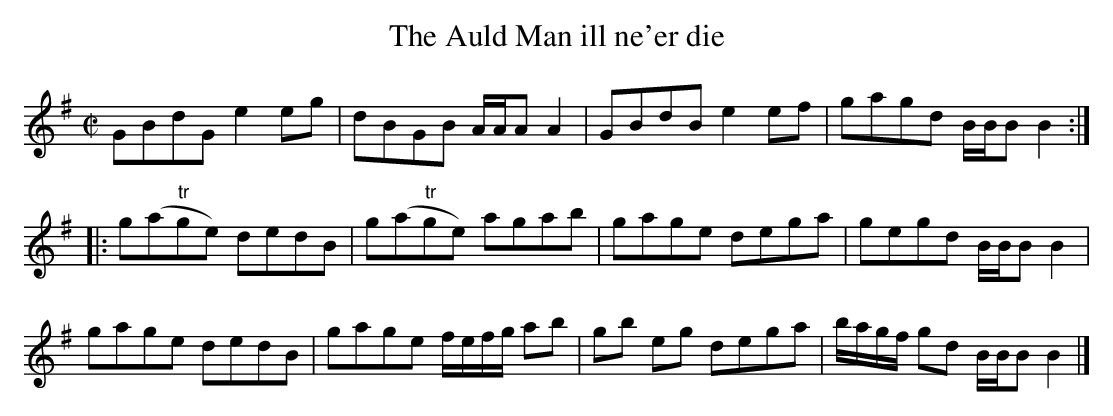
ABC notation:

X:1
T:The Auld Man ill ne'er die
M:C|
K:G
GBdG e2eg| dBGB A/A/A A2|\
GBdB e2ef| gagd B/B/B B2::
g(a"tr"ge) dedB| g(a"tr"ge) agab|\
gage dega| gegd B/B/B B2|
gage dedB| gage f/e/f/g/ ab|\
gb eg dega| b/a/g/f/ gd B/B/B B2|]
